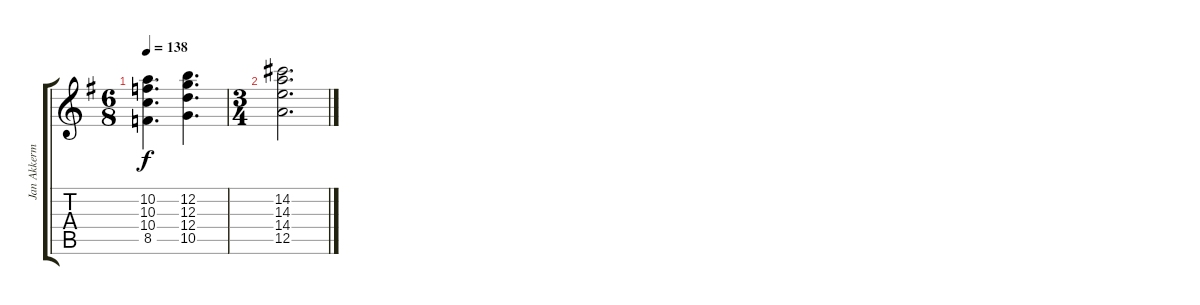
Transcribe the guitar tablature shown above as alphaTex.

\track ("Jan Akkerman Doubled Chords" "Jan Akkerm") {instrument acousticguitarsteel}
\staff {score tabs}
\tuning (E4 B3 G3 D3 A2 E2) {hide}
\ts (6 8)
\tempo 138
\clef g2
\ks g
(10.2 10.3 10.4 8.5).4{d dy f} (12.2 12.3 12.4 10.5).4{d} |
\ts (3 4)
(14.2 14.3 14.4 12.5).2{d}
